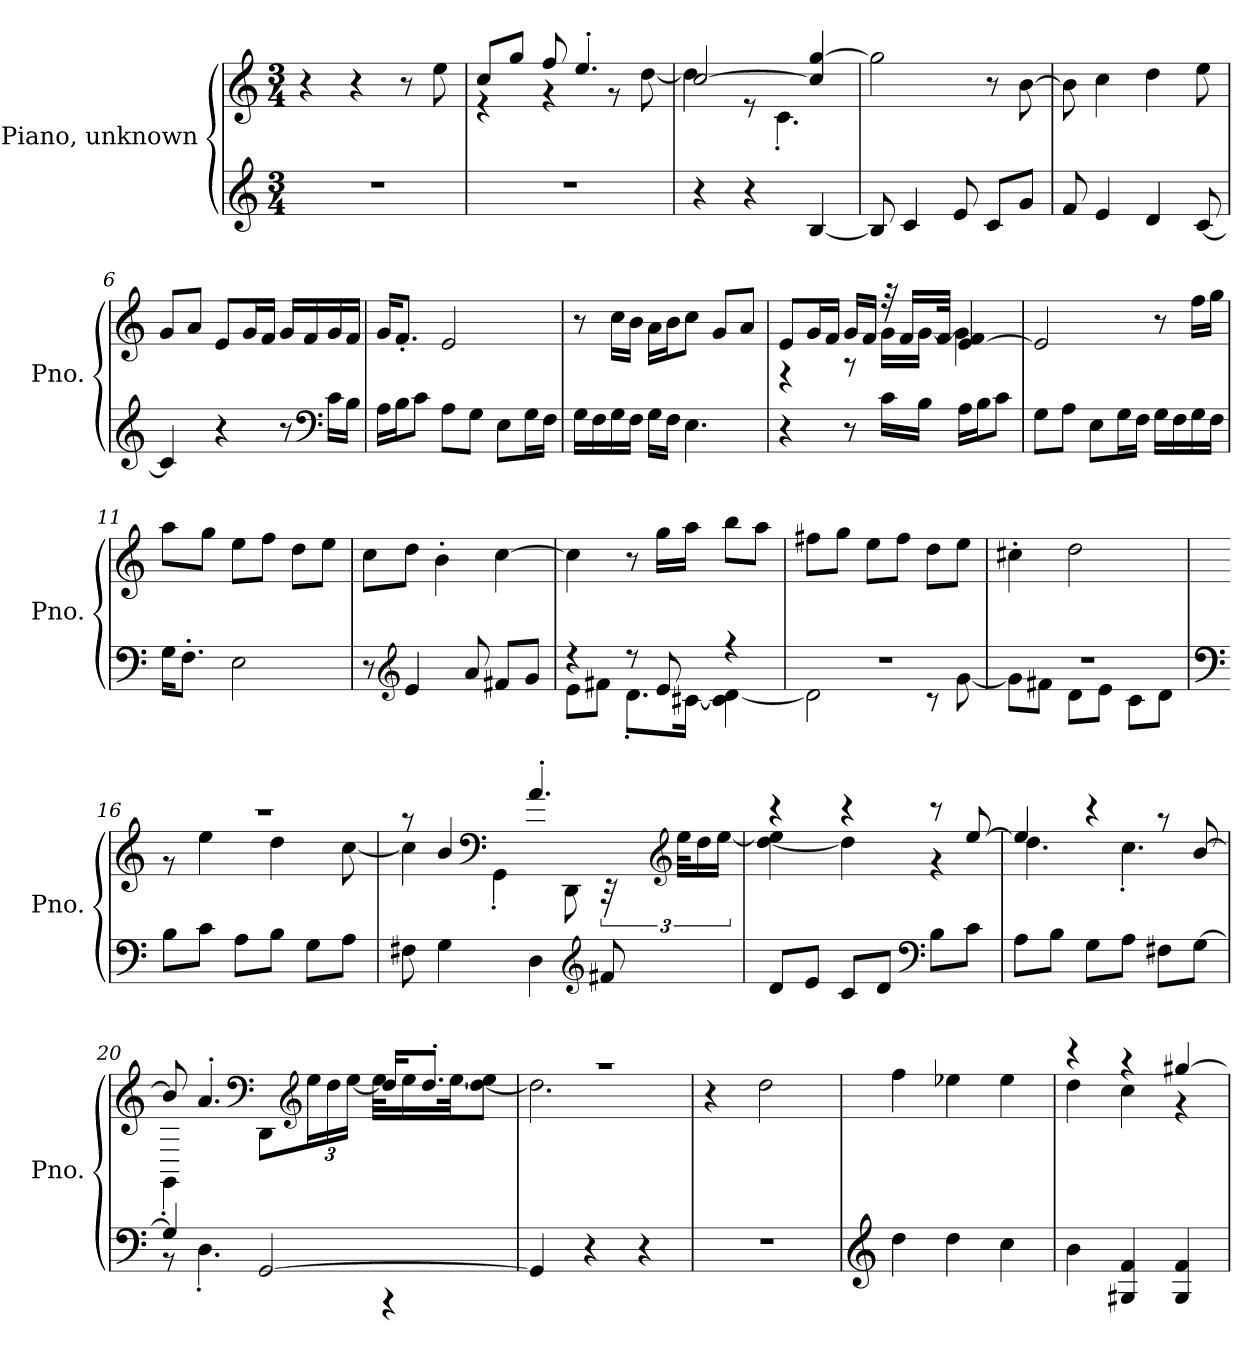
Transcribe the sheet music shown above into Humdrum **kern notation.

**kern	**kern
*part1	*part1
*staff2	*staff1
*I"Piano, unknown	*
*I'Pno.	*
*clefG2	*clefG2
*k[]	*k[]
*M3/4	*M3/4
*MM171	*MM171
=1	=1
2.r	4r
.	4r
.	8r
.	8ee\
=2	=2
*	*^
2.r	8cc/L	4r
.	8gg/J	.
.	8ff/	4r
.	4.ee'/	.
.	.	8r
.	.	[8dd\
=3	=3	=3
4r	[2cc/	4dd\]
4r	.	8r
.	.	4.c'\
[4B/	4cc/] [4gg/	.
*	*v	*v
=4	=4
8B/]	2gg\]
4c/	.
8e/	.
8c/L	8r
8g/J	[8b\
=5	=5
8f/	8b\]
4e/	4cc\
4d/	4dd\
[8c/	8ee\
=6	=6
4c/]	8g/L
.	8a/J
4r	8e/L
.	16g/L
.	16f/JJ
8r	16g/LL
.	16f/
*clefF4	*
16c\LL	16g/
16B\JJ	16f/JJ
!!LO:LB:g=z
=7	=7
16A\LL	16g/KL
16B\J	8.f'/J
8c\J	.
8A\L	2e/
8G\J	.
8E\L	.
16G\L	.
16F\JJ	.
=8	=8
16G\LL	8r
16F\	.
16G\	16cc\LL
16F\JJ	16b\JJ
16G\LL	16a\LL
16F\JJ	16b\J
4.E\	8cc\J
.	8g/L
.	8a/J
=9	=9
*	*^
4r	8e/L	4r
.	16g/L	.
.	16f/JJ	.
8r	16g/LL	8r
.	16f/JJ	.
16c\LL	32r	16g\LL
.	16f/LL	.
16B\JJ	.	[16g\JJ
.	[32f/JJk	.
16A\LL	[4e/ 4f/]	4g\]
16B\J	.	.
8c\J	.	.
*	*v	*v
=10	=10
8G\L	2e/]
8A\J	.
8E\L	.
16G\L	.
16F\JJ	.
16G\LL	8r
16F\	.
16G\	16ff\LL
16F\JJ	16gg\JJ
!!LO:LB:g=z
=11	=11
16G\KL	8aa\L
8.F'\J	.
.	8gg\J
2E\	8ee\L
.	8ff\J
.	8dd\L
.	8ee\J
=12	=12
8r	8cc\L
*clefG2	*
4e/	8dd\J
.	4b'\
8a/	.
8f#X/L	[4cc\
8g/J	.
=13	=13
*^	*
4r	8e\L	4cc\]
.	8f#X\J	.
8r	8.d'\L	8r
8e/	.	16gg\LL
.	[16c#X\Jk	16aa\JJ
4r	4c#\] [4d\	8bb\L
.	.	8aa\J
=14	=14	=14
2.r	2d\]	8ff#X\L
.	.	8gg\J
.	.	8ee\L
.	.	8ff#\J
.	8r	8dd\L
.	[8g\	8ee\J
=15	=15	=15
2.r	8g\L]	4cc#X'\
.	8f#X\J	.
.	8d\L	2dd\
.	8e\J	.
.	8c\L	.
.	8d\J	.
*v	*v	*
!!LO:LB:g=z
=16	=16
*clefF4	*
*	*^
8B\L	2.r	8r
8c\J	.	4ee\
8A\L	.	.
8B\J	.	4dd\
8G\L	.	.
8A\J	.	[8cc\
=17	=17	=17
8F#X\	8r	4cc\]
4G\	4b/	.
*	*clefF4	*
.	.	4GG'\
4D\	4.a'/	.
.	.	8DD\
*clefG2	*	*
8f#X/	.	48r
*	*clefG2	*
.	.	48ee\KLL
.	.	24dd\
.	.	[24ee\JJ
=18	=18	=18
8d/L	4r	[4dd\ 4ee\]
8e/J	.	.
8c/L	4r	4dd\]
8d/J	.	.
*clefF4	*	*
8B\L	8r	4r
8c\J	[8ee/	.
=19	=19	=19
8A\L	4ee/]	4.dd\
8B\J	.	.
8G\L	4r	.
8A\J	.	4.cc'\
8F#X\L	8r	.
[8G\J	[8b/	.
!!LO:LB:g=z	!!
=20	=20	=20
*^	*	*
4G/]	8r	8b/]	4GG'\
.	4.D'\	4.a'/	.
*	*	*clefF4	*
[2GG/	.	.	8DD\L
*	*	*clefG2	*
*	*	*	*Xbrackettup
.	.	.	24ee\L
.	.	.	24dd\
.	.	.	[24ee\JJ
.	4r	16dd/KL	32ee\KLL]
.	.	.	16ee\
.	.	8.dd'/J	.
.	.	.	[32ee\JK
.	.	.	[8dd\ 8ee\]J
*v	*v	*	*
=21	=21	=21
4GG/]	2.r	2.dd\]
4r	.	.
4r	.	.
*	*v	*v
=22	=22
2.r	4r
.	2dd\
=23	=23
*clefG2	*
4dd\	4ff\
4dd\	4ee-X\
4cc\	4ee-\
=24	=24
*	*^
4b\	4r	4dd\
4G#X/ 4f/	4r	4cc\
4G#/ 4f/	[4gg#X/	4r
*	*v	*v
=	=
*-	*-
